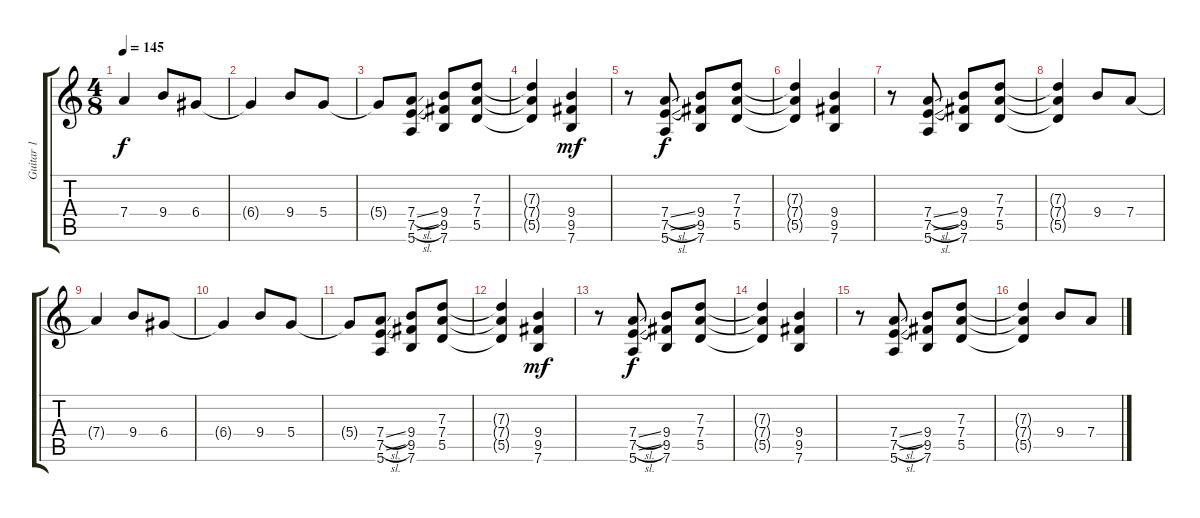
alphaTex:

\track ("Guitar 1" "Guitar 1") {instrument distortionguitar}
\staff {score tabs}
\tuning (E4 B3 G3 D3 A2 E2) {hide}
\ts (4 8)
\tempo 145
\clef g2
\ks c
7.4{t}.4{dy f} 9.4.8 6.4.8 |
6.4{t}.4 9.4.8 5.4.8 |
5.4{t}.8 (7.4{sl} 7.5{sl} 5.6).8 (9.4 9.5 7.6).8 (7.3 7.4 5.5).8 |
(7.3{t} 7.4{t} 5.5{t}).4 (9.4 9.5 7.6).4{dy mf} |
r.8 (7.4{sl} 7.5{sl} 5.6).8{dy f} (9.4 9.5 7.6).8 (7.3 7.4 5.5).8 |
(7.3{t} 7.4{t} 5.5{t}).4 (9.4 9.5 7.6).4 |
r.8 (7.4{sl} 7.5{sl} 5.6).8 (9.4 9.5 7.6).8 (7.3 7.4 5.5).8 |
(7.3{t} 7.4{t} 5.5{t}).4 9.4.8 7.4.8 |
7.4{t}.4 9.4.8 6.4.8 |
6.4{t}.4 9.4.8 5.4.8 |
5.4{t}.8 (7.4{sl} 7.5{sl} 5.6).8 (9.4 9.5 7.6).8 (7.3 7.4 5.5).8 |
(7.3{t} 7.4{t} 5.5{t}).4 (9.4 9.5 7.6).4{dy mf} |
r.8 (7.4{sl} 7.5{sl} 5.6).8{dy f} (9.4 9.5 7.6).8 (7.3 7.4 5.5).8 |
(7.3{t} 7.4{t} 5.5{t}).4 (9.4 9.5 7.6).4 |
r.8 (7.4{sl} 7.5{sl} 5.6).8 (9.4 9.5 7.6).8 (7.3 7.4 5.5).8 |
(7.3{t} 7.4{t} 5.5{t}).4 9.4.8 7.4.8
